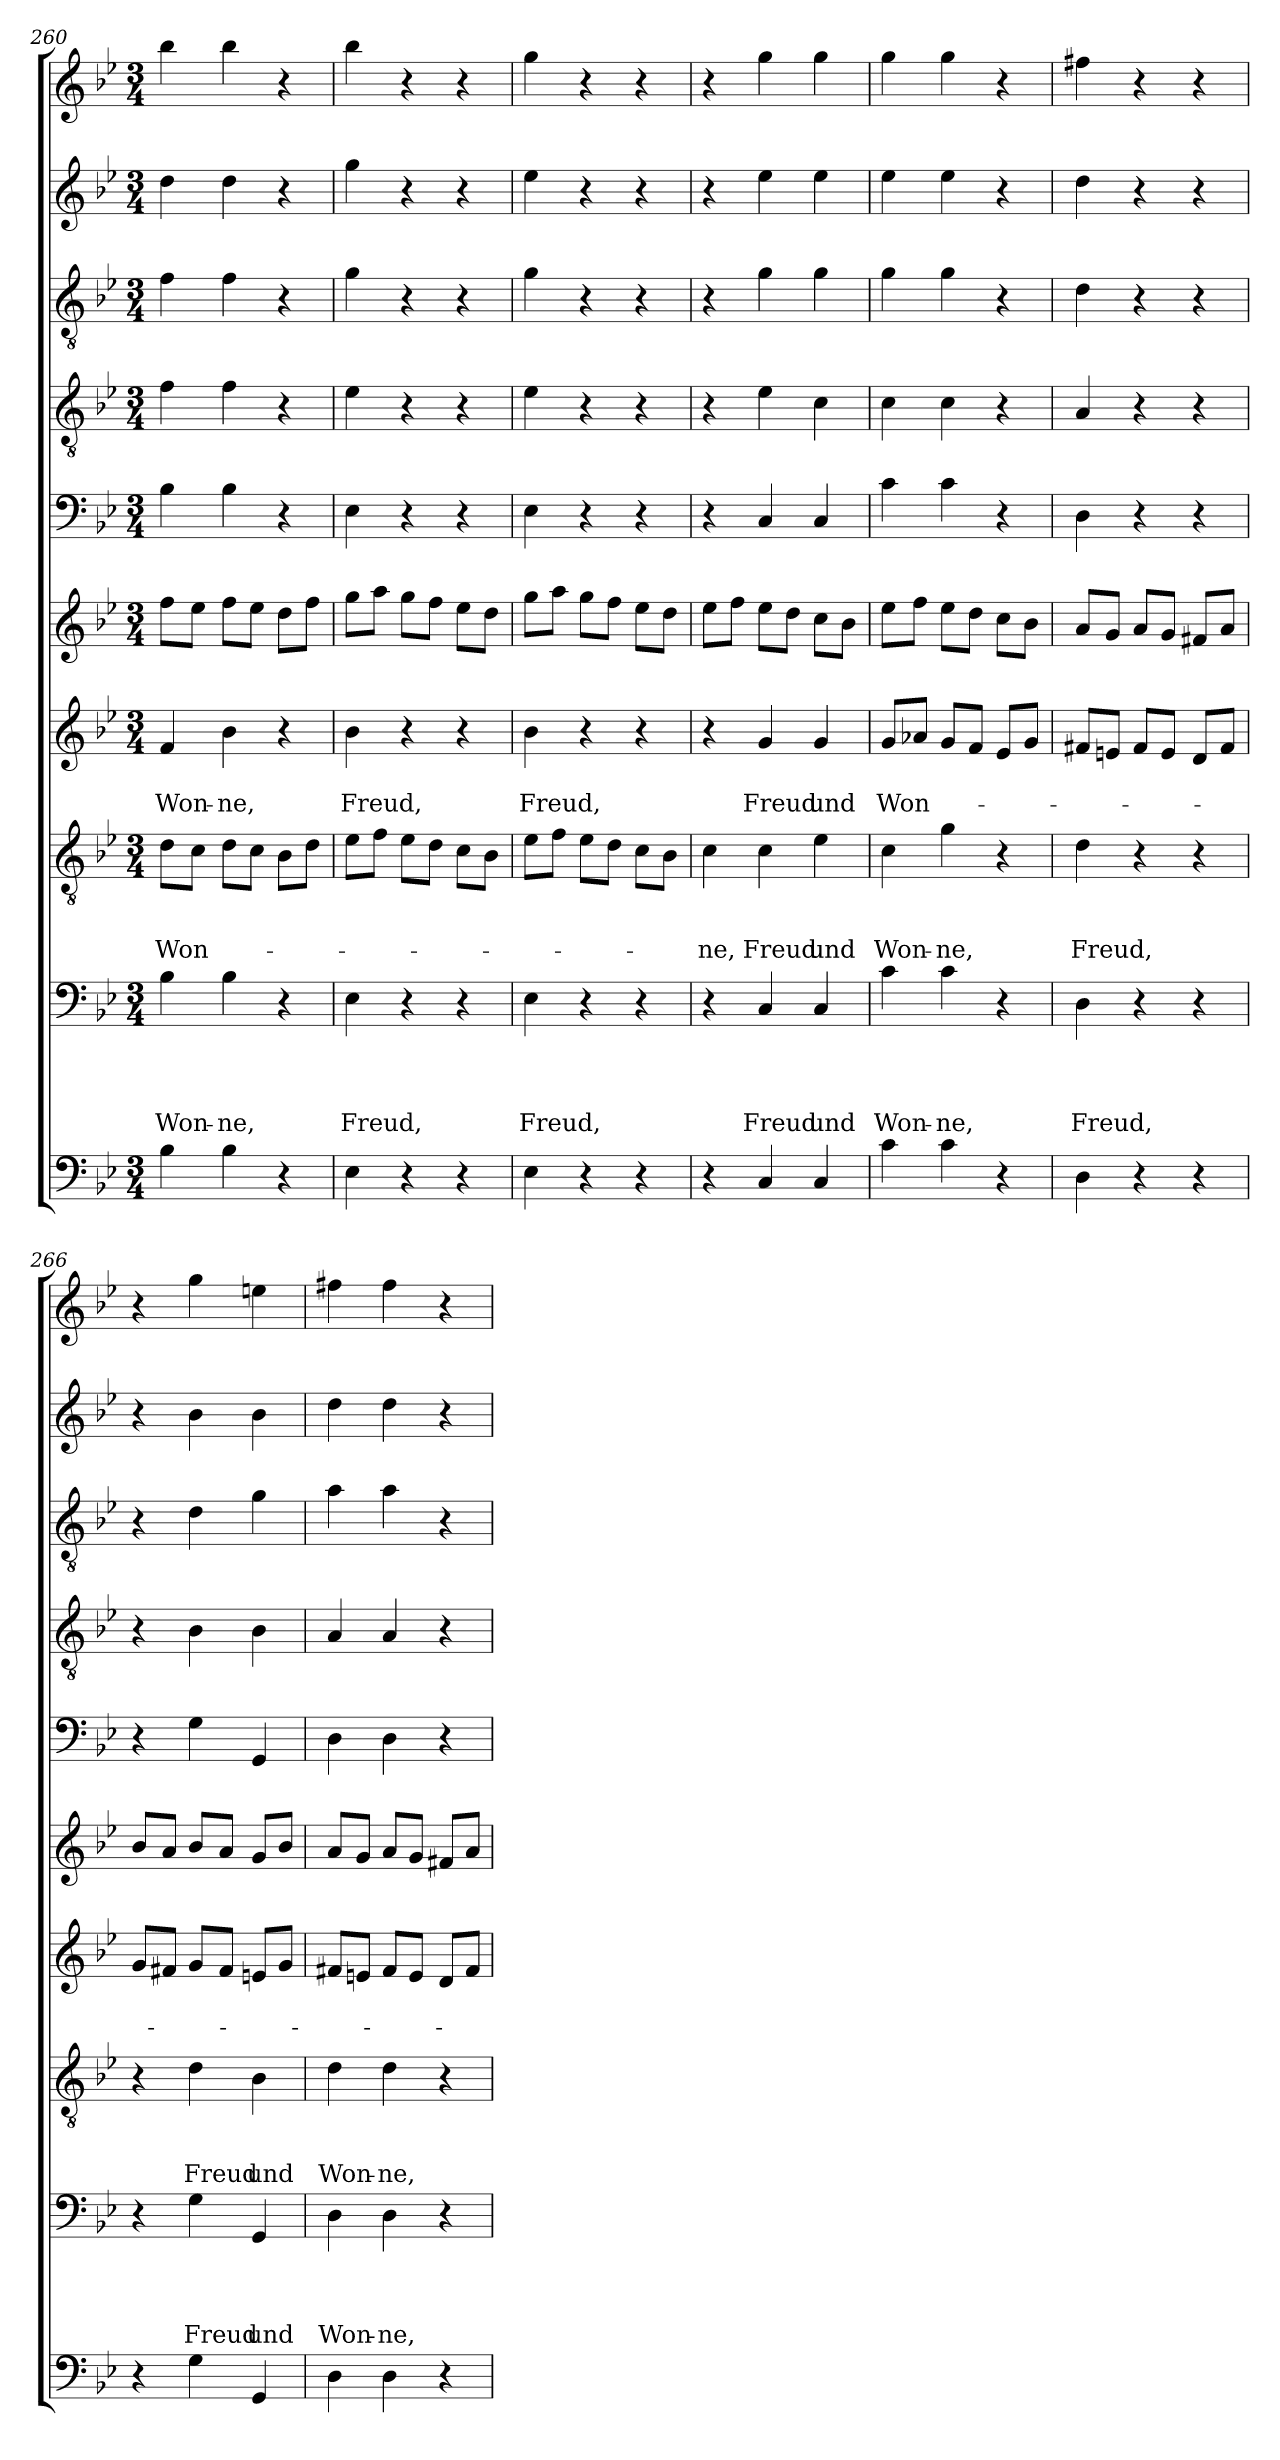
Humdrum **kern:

**kern	**kern	**text	**text	**text	**text	**kern	**text	**text	**text	**kern	**text	**text	**kern	**kern	**kern	**kern	**kern	**kern
*part10	*part9	*part9	*part9	*part9	*part9	*part8	*part8	*part8	*part8	*part7	*part7	*part7	*part6	*part5	*part4	*part3	*part2	*part1
*staff10	*staff9	*staff9	*staff9	*staff9	*staff9	*staff8	*staff8	*staff8	*staff8	*staff7	*staff7	*staff7	*staff6	*staff5	*staff4	*staff3	*staff2	*staff1
*clefF4	*clefF4	*	*	*	*	*clefGv2	*	*	*	*clefG2	*	*	*clefG2	*clefF4	*clefGv2	*clefGv2	*clefG2	*clefG2
*k[b-e-]	*k[b-e-]	*	*	*	*	*k[b-e-]	*	*	*	*k[b-e-]	*	*	*k[b-e-]	*k[b-e-]	*k[b-e-]	*k[b-e-]	*k[b-e-]	*k[b-e-]
*g:	*g:	*	*	*	*	*g:	*	*	*	*g:	*	*	*g:	*g:	*g:	*g:	*g:	*g:
*M3/4	*M3/4	*	*	*	*	*M3/4	*	*	*	*M3/4	*	*	*M3/4	*M3/4	*M3/4	*M3/4	*M3/4	*M3/4
=260	=260	=260	=260	=260	=260	=260	=260	=260	=260	=260	=260	=260	=260	=260	=260	=260	=260	=260
4B-\	4B-\	.	.	.	Won-	8d\L	.	.	Won-	4f/	.	Won-	8ff\L	4B-\	4f\	4f\	4dd\	4bb-\
.	.	.	.	.	.	8c\J	.	.	.	.	.	.	8ee-\J	.	.	.	.	.
4B-\	4B-\	.	.	.	-ne,	8d\L	.	.	.	4b-\	.	-ne,	8ff\L	4B-\	4f\	4f\	4dd\	4bb-\
.	.	.	.	.	.	8c\J	.	.	.	.	.	.	8ee-\J	.	.	.	.	.
4r	4r	.	.	.	.	8B-\L	.	.	.	4r	.	.	8dd\L	4r	4r	4r	4r	4r
.	.	.	.	.	.	8d\J	.	.	.	.	.	.	8ff\J	.	.	.	.	.
=261	=261	=261	=261	=261	=261	=261	=261	=261	=261	=261	=261	=261	=261	=261	=261	=261	=261	=261
4E-\	4E-\	.	.	.	Freud,	8e-\L	.	.	.	4b-\	.	Freud,	8gg\L	4E-\	4e-\	4g\	4gg\	4bb-\
.	.	.	.	.	.	8f\J	.	.	.	.	.	.	8aa\J	.	.	.	.	.
4r	4r	.	.	.	.	8e-\L	.	.	.	4r	.	.	8gg\L	4r	4r	4r	4r	4r
.	.	.	.	.	.	8d\J	.	.	.	.	.	.	8ff\J	.	.	.	.	.
4r	4r	.	.	.	.	8c\L	.	.	.	4r	.	.	8ee-\L	4r	4r	4r	4r	4r
.	.	.	.	.	.	8B-\J	.	.	.	.	.	.	8dd\J	.	.	.	.	.
=262	=262	=262	=262	=262	=262	=262	=262	=262	=262	=262	=262	=262	=262	=262	=262	=262	=262	=262
4E-\	4E-\	.	.	.	Freud,	8e-\L	.	.	.	4b-\	.	Freud,	8gg\L	4E-\	4e-\	4g\	4ee-\	4gg\
.	.	.	.	.	.	8f\J	.	.	.	.	.	.	8aa\J	.	.	.	.	.
4r	4r	.	.	.	.	8e-\L	.	.	.	4r	.	.	8gg\L	4r	4r	4r	4r	4r
.	.	.	.	.	.	8d\J	.	.	.	.	.	.	8ff\J	.	.	.	.	.
4r	4r	.	.	.	.	8c\L	.	.	.	4r	.	.	8ee-\L	4r	4r	4r	4r	4r
.	.	.	.	.	.	8B-\J	.	.	.	.	.	.	8dd\J	.	.	.	.	.
!!LO:PB:g=z
=263	=263	=263	=263	=263	=263	=263	=263	=263	=263	=263	=263	=263	=263	=263	=263	=263	=263	=263
4r	4r	.	.	.	.	4c\	.	.	-ne,	4r	.	.	8ee-\L	4r	4r	4r	4r	4r
.	.	.	.	.	.	.	.	.	.	.	.	.	8ff\J	.	.	.	.	.
4C/	4C/	.	.	.	Freud	4c\	.	.	Freud	4g/	.	Freud	8ee-\L	4C/	4e-\	4g\	4ee-\	4gg\
.	.	.	.	.	.	.	.	.	.	.	.	.	8dd\J	.	.	.	.	.
4C/	4C/	.	.	.	und	4e-\	.	.	und	4g/	.	und	8cc\L	4C/	4c\	4g\	4ee-\	4gg\
.	.	.	.	.	.	.	.	.	.	.	.	.	8b-\J	.	.	.	.	.
=264	=264	=264	=264	=264	=264	=264	=264	=264	=264	=264	=264	=264	=264	=264	=264	=264	=264	=264
4c\	4c\	.	.	.	Won-	4c\	.	.	Won-	8g/L	.	Won-	8ee-\L	4c\	4c\	4g\	4ee-\	4gg\
.	.	.	.	.	.	.	.	.	.	8a-X/J	.	.	8ff\J	.	.	.	.	.
4c\	4c\	.	.	.	-ne,	4g\	.	.	-ne,	8g/L	.	.	8ee-\L	4c\	4c\	4g\	4ee-\	4gg\
.	.	.	.	.	.	.	.	.	.	8f/J	.	.	8dd\J	.	.	.	.	.
4r	4r	.	.	.	.	4r	.	.	.	8e-/L	.	.	8cc\L	4r	4r	4r	4r	4r
.	.	.	.	.	.	.	.	.	.	8g/J	.	.	8b-\J	.	.	.	.	.
=265	=265	=265	=265	=265	=265	=265	=265	=265	=265	=265	=265	=265	=265	=265	=265	=265	=265	=265
4D\	4D\	.	.	.	Freud,	4d\	.	.	Freud,	8f#X/L	.	.	8a/L	4D\	4A/	4d\	4dd\	4ff#X\
.	.	.	.	.	.	.	.	.	.	8en/J	.	.	8g/J	.	.	.	.	.
4r	4r	.	.	.	.	4r	.	.	.	8f#/L	.	.	8a/L	4r	4r	4r	4r	4r
.	.	.	.	.	.	.	.	.	.	8e/J	.	.	8g/J	.	.	.	.	.
4r	4r	.	.	.	.	4r	.	.	.	8d/L	.	.	8f#X/L	4r	4r	4r	4r	4r
.	.	.	.	.	.	.	.	.	.	8f#/J	.	.	8a/J	.	.	.	.	.
=266	=266	=266	=266	=266	=266	=266	=266	=266	=266	=266	=266	=266	=266	=266	=266	=266	=266	=266
4r	4r	.	.	.	.	4r	.	.	.	8g/L	.	.	8b-/L	4r	4r	4r	4r	4r
.	.	.	.	.	.	.	.	.	.	8f#X/J	.	.	8a/J	.	.	.	.	.
4G\	4G\	.	.	.	Freud	4d\	.	.	Freud	8g/L	.	.	8b-/L	4G\	4B-\	4d\	4b-\	4gg\
.	.	.	.	.	.	.	.	.	.	8f#/J	.	.	8a/J	.	.	.	.	.
4GG/	4GG/	.	.	.	und	4B-\	.	.	und	8en/L	.	.	8g/L	4GG/	4B-\	4g\	4b-\	4een\
.	.	.	.	.	.	.	.	.	.	8g/J	.	.	8b-/J	.	.	.	.	.
=267	=267	=267	=267	=267	=267	=267	=267	=267	=267	=267	=267	=267	=267	=267	=267	=267	=267	=267
4D\	4D\	.	.	.	Won-	4d\	.	.	Won-	8f#X/L	.	.	8a/L	4D\	4A/	4a\	4dd\	4ff#X\
.	.	.	.	.	.	.	.	.	.	8en/J	.	.	8g/J	.	.	.	.	.
4D\	4D\	.	.	.	-ne,	4d\	.	.	-ne,	8f#/L	.	.	8a/L	4D\	4A/	4a\	4dd\	4ff#\
.	.	.	.	.	.	.	.	.	.	8e/J	.	.	8g/J	.	.	.	.	.
4r	4r	.	.	.	.	4r	.	.	.	8d/L	.	.	8f#X/L	4r	4r	4r	4r	4r
.	.	.	.	.	.	.	.	.	.	8f#/J	.	.	8a/J	.	.	.	.	.
=	=	=	=	=	=	=	=	=	=	=	=	=	=	=	=	=	=	=
*-	*-	*-	*-	*-	*-	*-	*-	*-	*-	*-	*-	*-	*-	*-	*-	*-	*-	*-
